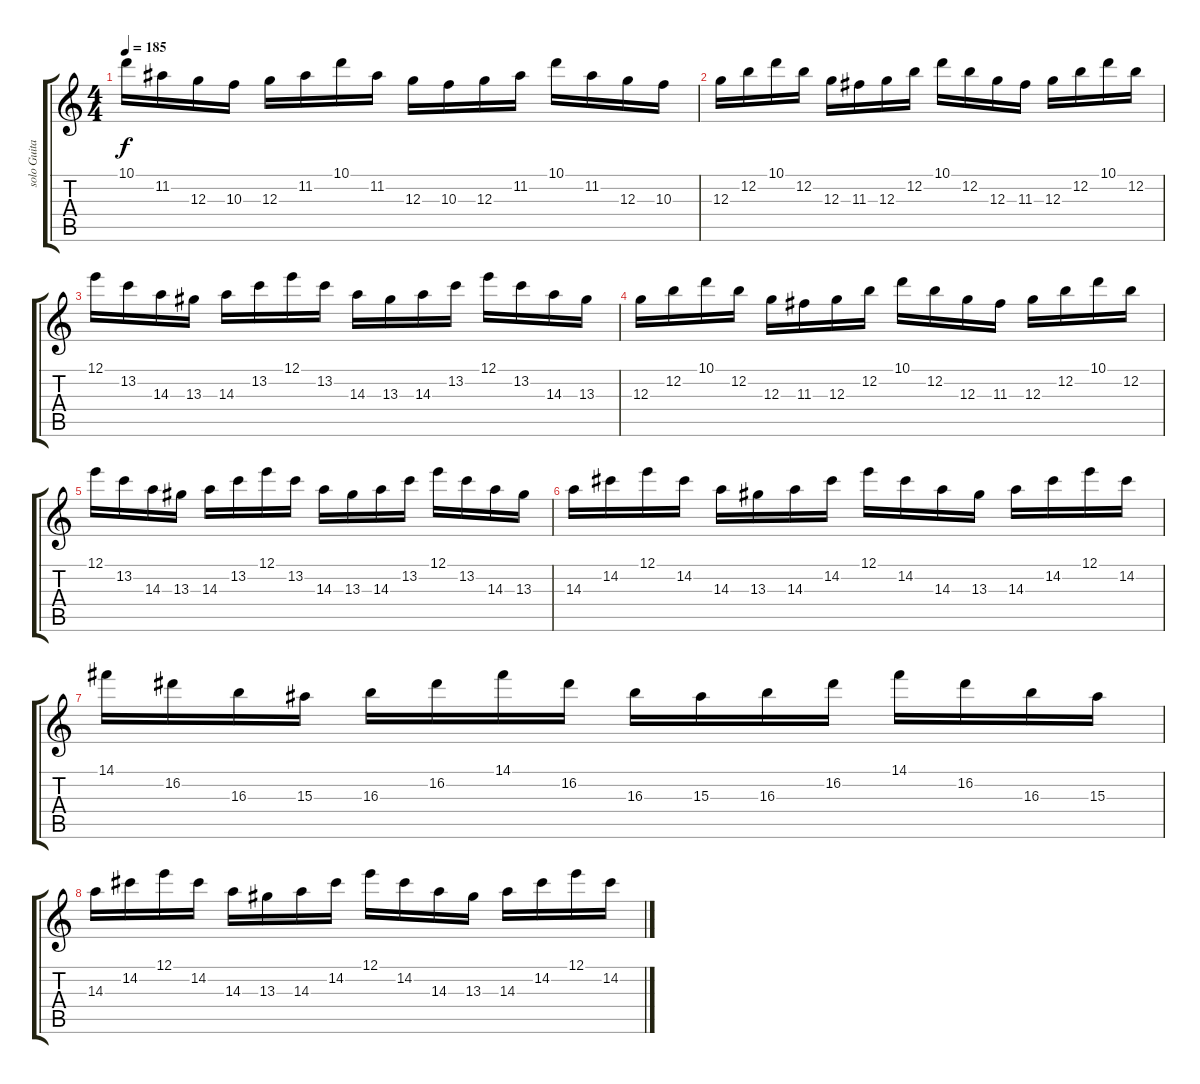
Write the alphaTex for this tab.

\track ("solo Guitar" "solo Guita") {instrument distortionguitar}
\staff {score tabs}
\tuning (E4 B3 G3 D3 A2 E2) {hide}
\ts (4 4)
\tempo 185
\clef g2
\ks c
10.1.16{dy f} 11.2.16 12.3.16 10.3.16 12.3.16 11.2.16 10.1.16 11.2.16 12.3.16 10.3.16 12.3.16 11.2.16 10.1.16 11.2.16 12.3.16 10.3.16 |
12.3.16 12.2.16 10.1.16 12.2.16 12.3.16 11.3.16 12.3.16 12.2.16 10.1.16 12.2.16 12.3.16 11.3.16 12.3.16 12.2.16 10.1.16 12.2.16 |
12.1.16 13.2.16 14.3.16 13.3.16 14.3.16 13.2.16 12.1.16 13.2.16 14.3.16 13.3.16 14.3.16 13.2.16 12.1.16 13.2.16 14.3.16 13.3.16 |
12.3.16 12.2.16 10.1.16 12.2.16 12.3.16 11.3.16 12.3.16 12.2.16 10.1.16 12.2.16 12.3.16 11.3.16 12.3.16 12.2.16 10.1.16 12.2.16 |
12.1.16 13.2.16 14.3.16 13.3.16 14.3.16 13.2.16 12.1.16 13.2.16 14.3.16 13.3.16 14.3.16 13.2.16 12.1.16 13.2.16 14.3.16 13.3.16 |
14.3.16 14.2.16 12.1.16 14.2.16 14.3.16 13.3.16 14.3.16 14.2.16 12.1.16 14.2.16 14.3.16 13.3.16 14.3.16 14.2.16 12.1.16 14.2.16 |
14.1.16 16.2.16 16.3.16 15.3.16 16.3.16 16.2.16 14.1.16 16.2.16 16.3.16 15.3.16 16.3.16 16.2.16 14.1.16 16.2.16 16.3.16 15.3.16 |
14.3.16 14.2.16 12.1.16 14.2.16 14.3.16 13.3.16 14.3.16 14.2.16 12.1.16 14.2.16 14.3.16 13.3.16 14.3.16 14.2.16 12.1.16 14.2.16
